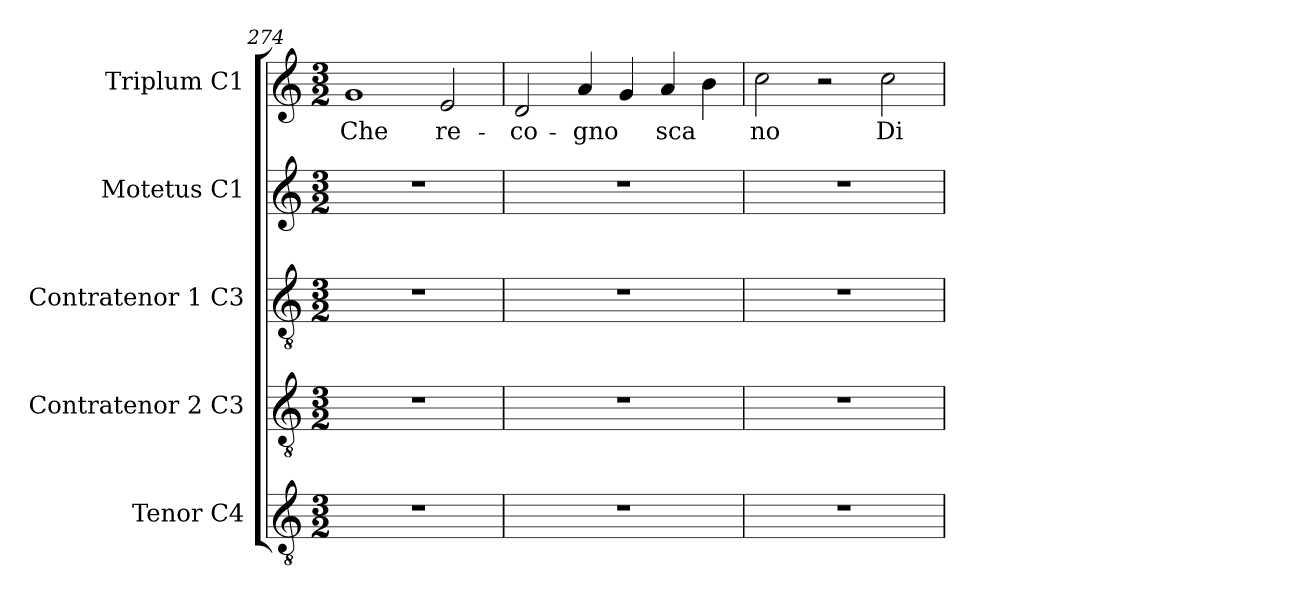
**kern	**kern	**kern	**kern	**kern	**text
*part5	*part4	*part3	*part2	*part1	*part1
*staff5	*staff4	*staff3	*staff2	*staff1	*staff1
*I"Tenor  C4	*I"Contratenor 2  C3	*I"Contratenor 1  C3	*I"Motetus  C1	*I"Triplum  C1	*
*I'T	*I'Ct2	*I'Ct1	*I'Mot	*I'Tr	*
*clefGv2	*clefGv2	*clefGv2	*clefG2	*clefG2	*
*k[]	*k[]	*k[]	*k[]	*k[]	*
*C:	*C:	*C:	*C:	*C:	*
*M3/2	*M3/2	*M3/2	*M3/2	*M3/2	*
=274	=274	=274	=274	=274	=274
!	!	!	!	!	!LO:LY:b:cj
1.r	1.r	1.r	1.r	1g	-Che
!	!	!	!	!	!LO:LY:b:cj
.	.	.	.	2e/	re-
=275	=275	=275	=275	=275	=275
!	!	!	!	!	!LO:LY:b:cj
1.r	1.r	1.r	1.r	2d/	-co-
!	!	!	!	!	!LO:LY:b:cj
.	.	.	.	4a/	-gno-
!	!	!	!	!	!LO:LY:b:cj
.	.	.	.	4g/	--
!	!	!	!	!	!LO:LY:b:cj
.	.	.	.	4a/	-sca-
!	!	!	!	!	!LO:LY:b:cj
.	.	.	.	4b\	--
=276	=276	=276	=276	=276	=276
!	!	!	!	!	!LO:LY:b:cj
1.r	1.r	1.r	1.r	2cc\	-no
.	.	.	.	2r	.
!	!	!	!	!	!LO:LY:b:cj
.	.	.	.	2cc\	Di-
=	=	=	=	=	=
*-	*-	*-	*-	*-	*-
